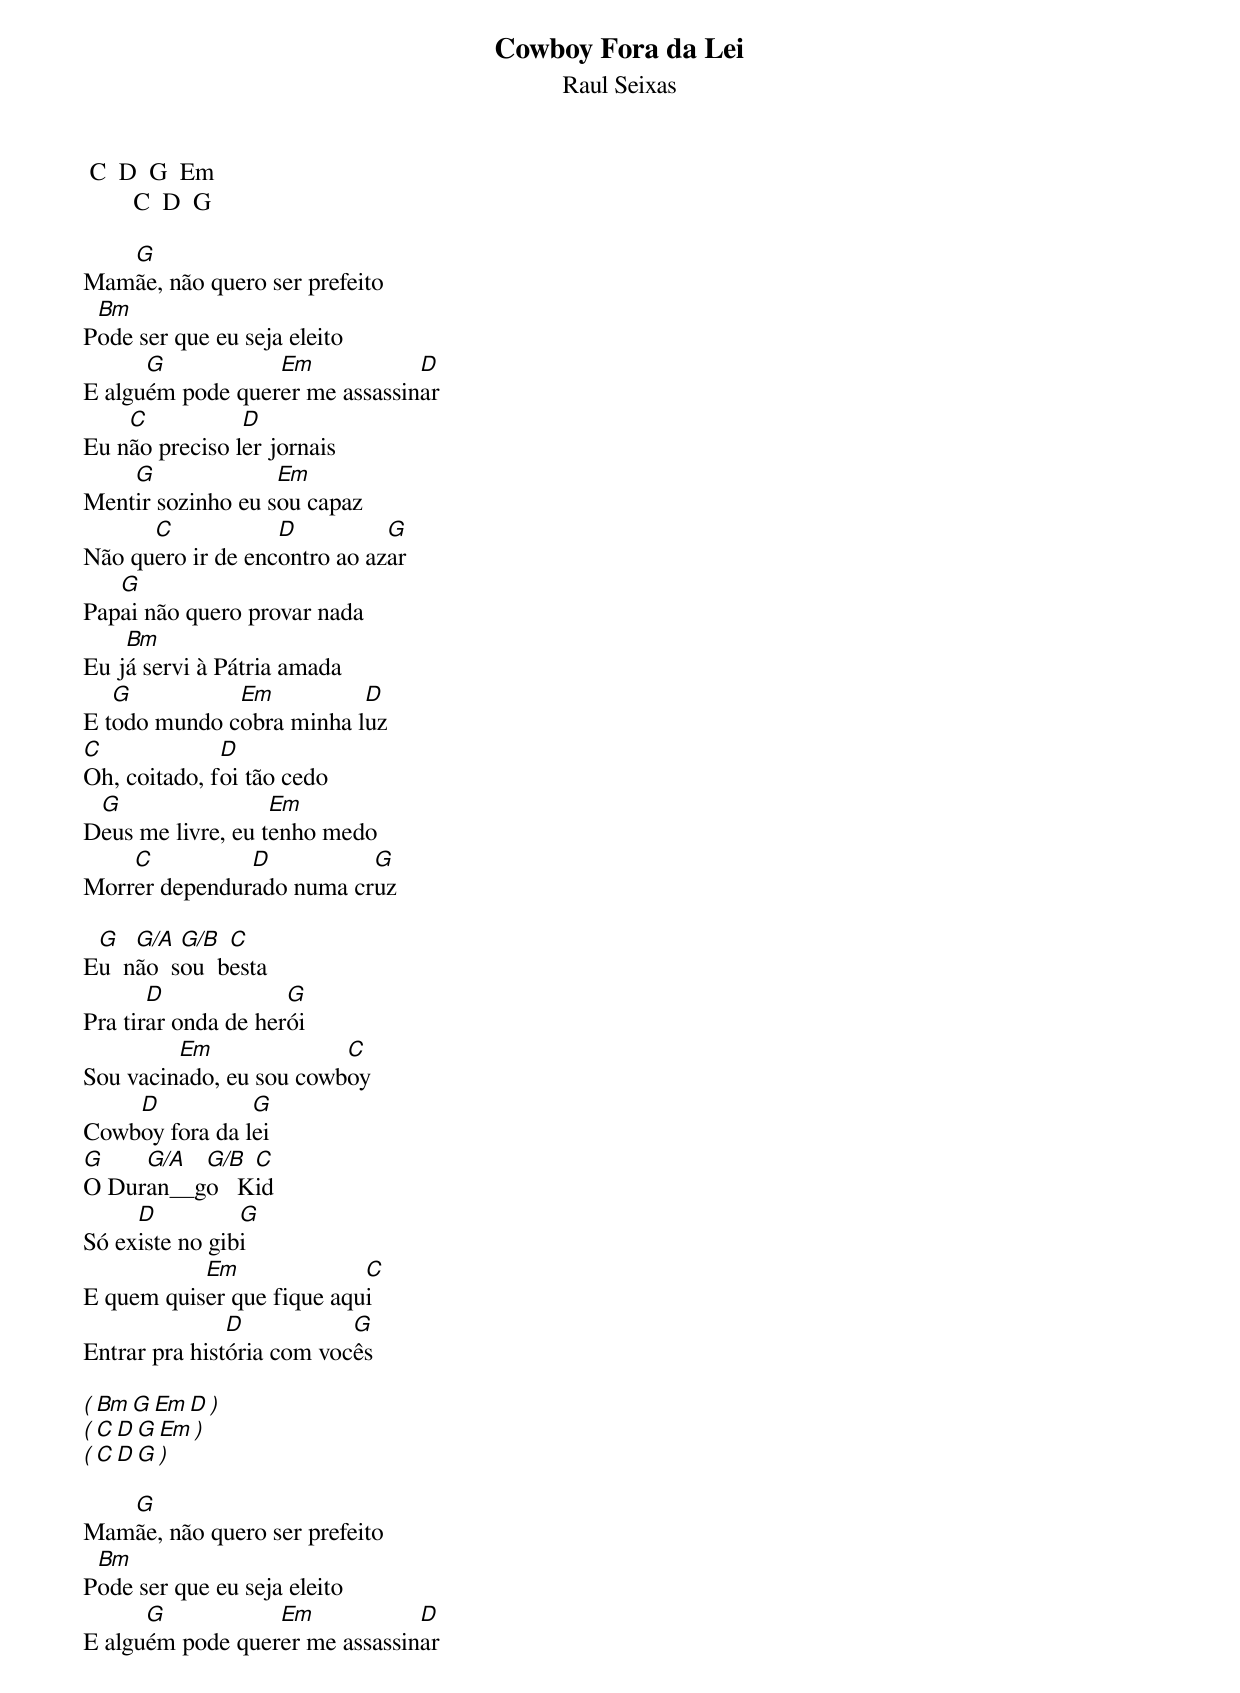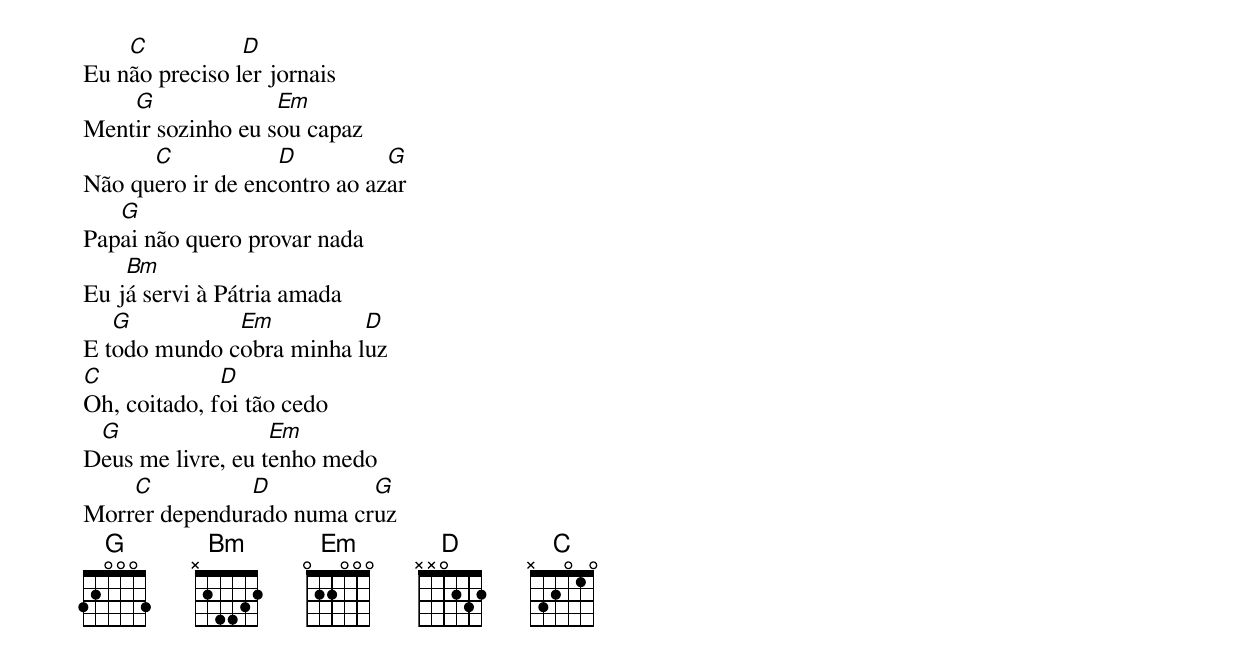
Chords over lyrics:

Cowboy Fora da Lei
Raul Seixas

 C  D  G  Em
        C  D  G

   G
Mamãe, não quero ser prefeito
 Bm
Pode ser que eu seja eleito
      G           Em            D
E alguém pode querer me assassinar
    C           D
Eu não preciso ler jornais
    G              Em
Mentir sozinho eu sou capaz
      C            D          G
Não quero ir de encontro ao azar
   G
Papai não quero provar nada
    Bm
Eu já servi à Pátria amada
   G          Em          D
E todo mundo cobra minha luz
C             D
Oh, coitado, foi tão cedo
 G                 Em
Deus me livre, eu tenho medo
    C          D          G
Morrer dependurado numa cruz

 G   G/A  G/B  C
Eu  não  sou  besta
       D             G
Pra tirar onda de herói
         Em              C
Sou vacinado, eu sou cowboy
    D           G
Cowboy fora da lei
G    G/A  G/B  C
O Duran__go   Kid
     D          G
Só existe no gibi
           Em              C
E quem quiser que fique aqui
               D           G
Entrar pra história com vocês

( Bm  G  Em  D )
( C  D  G  Em )
( C  D  G )

   G
Mamãe, não quero ser prefeito
 Bm
Pode ser que eu seja eleito
      G           Em            D
E alguém pode querer me assassinar
    C           D
Eu não preciso ler jornais
    G              Em
Mentir sozinho eu sou capaz
      C            D          G
Não quero ir de encontro ao azar
   G
Papai não quero provar nada
    Bm
Eu já servi à Pátria amada
   G          Em          D
E todo mundo cobra minha luz
C             D
Oh, coitado, foi tão cedo
 G                 Em
Deus me livre, eu tenho medo
    C          D          G
Morrer dependurado numa cruz
